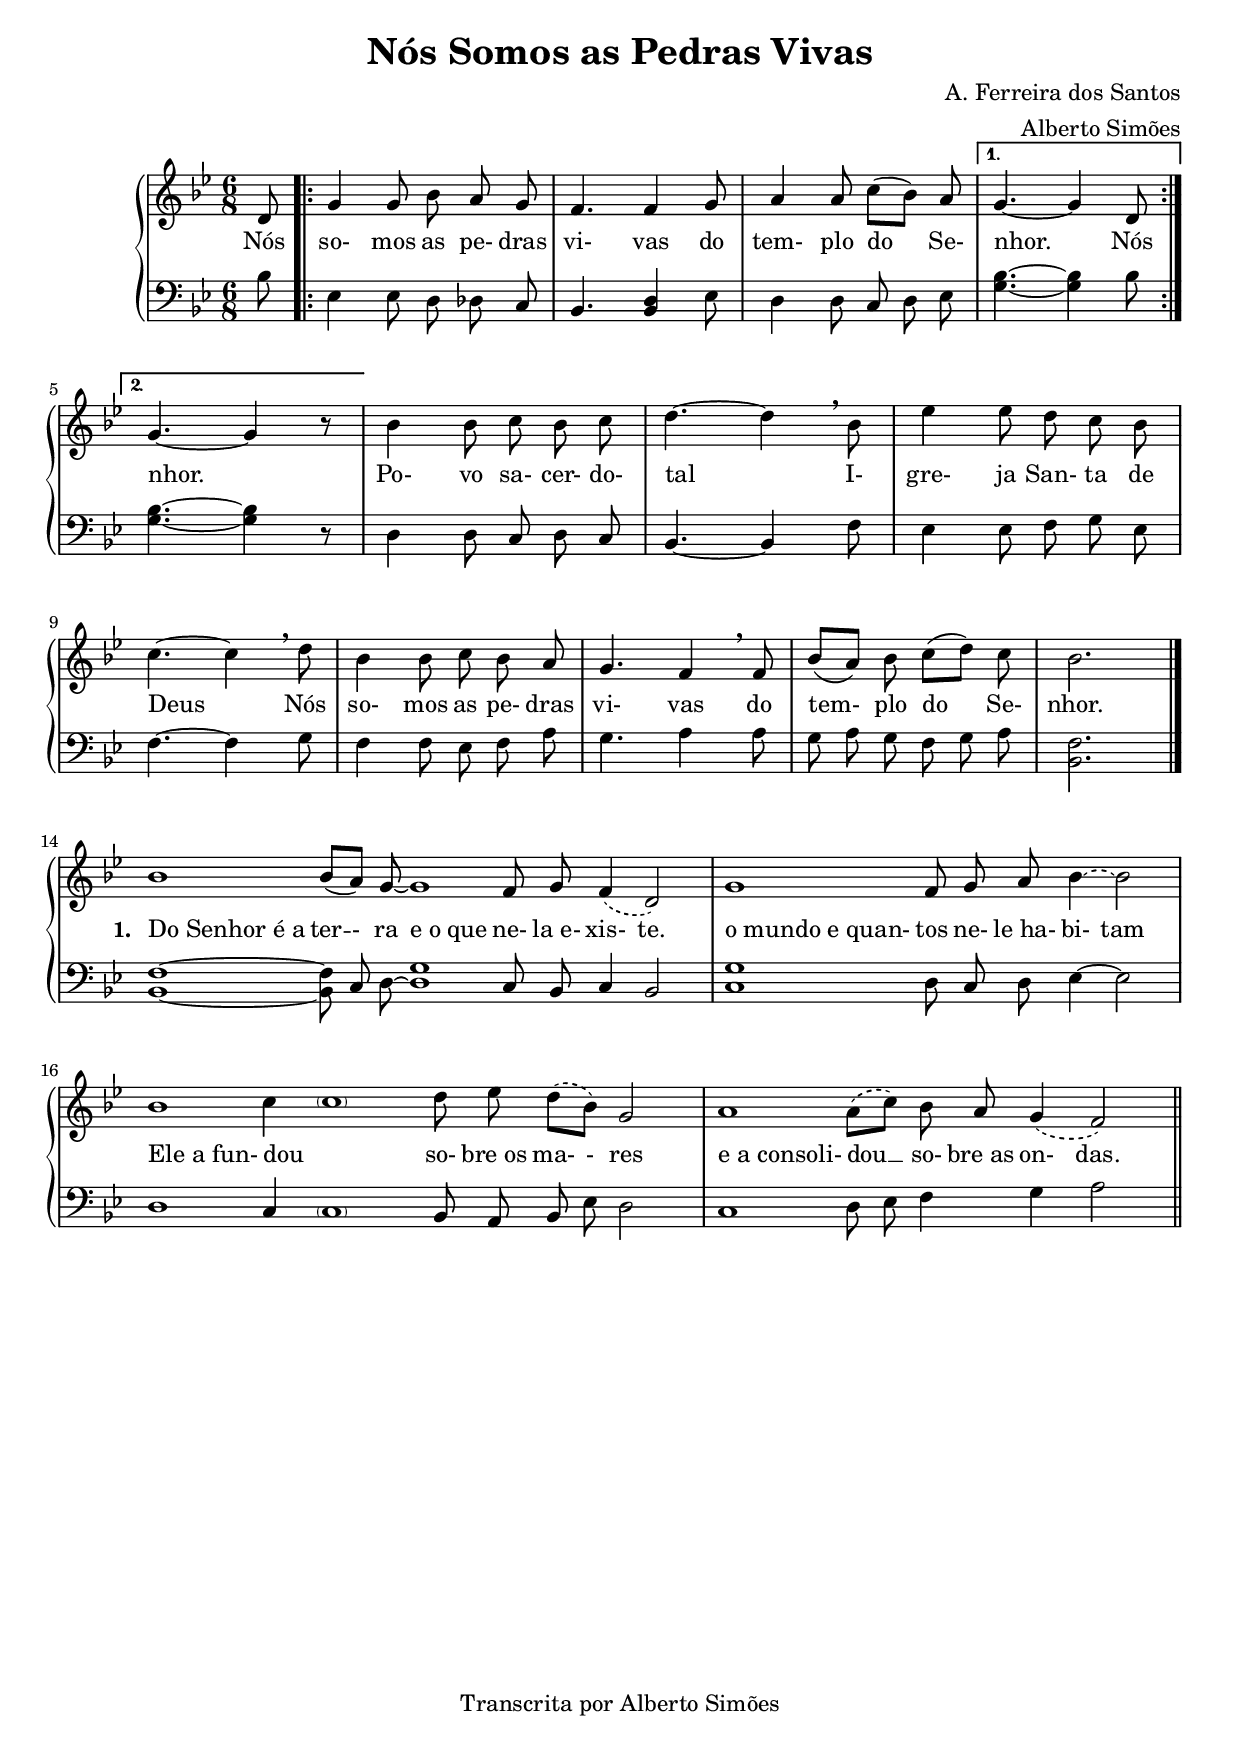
\version "2.14.0"

\header {
  title = "Nós Somos as Pedras Vivas"
  
  composer = "A. Ferreira dos Santos"
  arranger = "Alberto Simões"
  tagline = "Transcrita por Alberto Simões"

  ocasioes = "entrada"
  seccao   = "entrada"
}


melody = \relative c' {
  \time 6/8
  \key bes \major 

  \autoBeamOff
  \partial 8 d8
  \repeat volta 2 {
    g4 g8 bes a g | f4. f4 g8 | a4 a8 c8[( bes)] a |
  }
  \alternative {
    { g4. ~ g4 d8 }
    { g4. ~ g4 r8 }
  }
  bes4 bes8 c bes c | d4. ~ d4 \breathe bes8 |
  ees4 ees8 d c bes | c4. ~ c4 \breathe d8 | bes4 bes8 c bes a |
  g4. f4 \breathe f8 | bes8[( a]) bes c8[( d)] c | bes2. \bar "|." \break


  \set Timing.measurePosition = #(ly:make-moment 0 8)
  \set Score.measureLength = #(ly:make-moment 27 8)
  \set melismaBusyProperties = #'()
  bes1 bes8[( a]) g ~ g1 f8 g \slurDashed f4( d2) |

  \set Score.measureLength = #(ly:make-moment 17 8)
  \tieDashed g1 f8 g a bes4 ~ bes2 |

  \set Score.measureLength = #(ly:make-moment 13 4)
  bes1 c4 \parenthesize c1 d8 ees d8[( bes)] g2 |

  \set Score.measureLength = #(ly:make-moment 9 4)
  a1 a8[( c)] bes a g4( f2) \bar "||"
}

harm = \relative c' {
     \time 6/8
     \key bes \major
     \clef bass

     \autoBeamOff

     \partial 8
     bes8 
     \repeat volta 2 {
       ees,4 ees8 d8 des8 c8 |
       bes4. <bes d>4 ees8 | d4 d8 c d ees |
     }
     \alternative {
        { <g bes>4. ~ q4 bes8 }
        { <g bes>4. ~ q4 r8 }
     }
     d4 d8 c d c | bes4. ~ bes4 f'8 | 
     ees4 ees8 f g ees | f4. ~ f4 g8 |
     f4 f8 ees f a | g4. a4 a8 | g a g f g a | <bes, f'>2. \bar "|."

  \set Timing.measurePosition = #(ly:make-moment 0 8)
  \set Score.measureLength = #(ly:make-moment 27 8)
  <bes f'>1 ~ q8 c d ~ <d g>1 c8 bes c4 bes2 |

  \set Score.measureLength = #(ly:make-moment 17 8)
  <c g'>1 d8 c d ees4 ~ ees2 |

  \set Score.measureLength = #(ly:make-moment 13 4)
  d1 c4 \parenthesize c1 bes8 a bes8 ees d2 |

  \set Score.measureLength = #(ly:make-moment 9 4)      
  c1 d8 ees f4 g4 a2 \bar "||"

}


textA = {
  \lyricmode {
    Nós so- mos as pe- dras vi- vas
    do tem- plo do Se- nhor. Nós nhor.
    Po- vo sa- cer- do- tal
    I- gre- ja San- ta de Deus
    Nós so- mos as pe- dras vi- vas
    do tem- plo do Se- nhor.
  }
  \set stanza = #"1. "
  \lyricmode {
    \once \override LyricText #'self-alignment-X = #LEFT	
    "Do Senhor é a"
    ter -- - ra
    \once \override LyricText #'self-alignment-X = #LEFT	
    "e o que" ne- la_e- xis- te.

    \once \override LyricText #'self-alignment-X = #LEFT
    "o mundo e quan-" tos ne- le_ha- bi- tam

    \once \override LyricText #'self-alignment-X = #LEFT
    "Ele a fun-" dou " " so- bre_os ma- - res

    \once \override LyricText #'self-alignment-X = #LEFT
    "e a consoli-" dou __ _ so- bre_as on- das.
  }
}


textB = {
  \lyricmode {
    \repeat unfold 43 { \skip 1 }
  }
  \set stanza = #"2. "
  \lyricmode {
    \once \override LyricText #'self-alignment-X = #LEFT	
    "Quem poderá su-" bir __ _ _
    \once \override LyricText #'self-alignment-X = #LEFT	
    "à montanha" do Se- nhor? __ _

    \once \override LyricText #'self-alignment-X = #LEFT
    "quem habitará no" seu san- tu- á- rio?

    \once \override LyricText #'self-alignment-X = #LEFT
    "O que tem as mãos ino-" centes
    \once \override LyricText #'self-alignment-X = #LEFT
    "e o co-"
    ra- ção pu -- - ro,

    \once \override LyricText #'self-alignment-X = #LEFT
    "que não invocou o Seu Nome em vão," nem __ _ ju- rou fal- so.
  }
}


textC = {
  \lyricmode {
    \repeat unfold 43 { \skip 1 }
  }
  \set stanza = #"3. "
  \lyricmode {
    \once \override LyricText #'self-alignment-X = #LEFT	
    "Este será abenço-" a -- - do pe- lo Se- nhor __ _

    \once \override LyricText #'self-alignment-X = #LEFT
    "e recompensado por Deus" seu Sal- va- dor. __ _

    \once \override LyricText #'self-alignment-X = #LEFT
    "Esta é a gera-" ção dos que_o pro- cu -- - ram,

    \once \override LyricText #'self-alignment-X = #LEFT
    "que procuram a face do" Deus __ _ de Ja- cob. __ _
  }
}

textD = {
  \lyricmode {
    \repeat unfold 43 { \skip 1 }
  }
  \set stanza = #"4. "
  \lyricmode {
    \once \override LyricText #'self-alignment-X = #LEFT	
    "Levantai, ó-" por -- - tas,
    \once \override LyricText #'self-alignment-X = #LEFT	
    "os vos-" sos um- bra- ais,

    \once \override LyricText #'self-alignment-X = #LEFT
    "alteai-vos pórticos antigos, / e entrará" o Rei da gló- ria.

    \once \override LyricText #'self-alignment-X = #LEFT
    "Quem é" esse " " Rei da gló -- - ria?

    \once \override LyricText #'self-alignment-X = #LEFT
    "O Senhor forte e poderoso, / o Senhor pode-" ro- so nas ba- ta- lhas.
  }
}

music = {
  <<
    \new PianoStaff <<
      \new Staff \with { midiInstrument = #"church organ" } <<
        \new Voice = "mel" \melody
      >>
      \new Lyrics \lyricsto mel \textA
%      \new Lyrics \lyricsto mel \textB
%      \new Lyrics \lyricsto mel \textC
%      \new Lyrics \lyricsto mel \textD
      \new Staff \with { midiInstrument = #"church organ" } \harm
    >>
  >>
}

\score {
  \music

  \layout {
    \context {
      \Staff \RemoveEmptyStaves 
      \override VerticalAxisGroup #'remove-first = ##t
    }
    #(layout-set-staff-size 19)
  }
}


\score {
  \unfoldRepeats \music

  \midi {
    \context {
      \Score
      tempoWholesPerMinute = #(ly:make-moment 90 4)
    }
  }
}